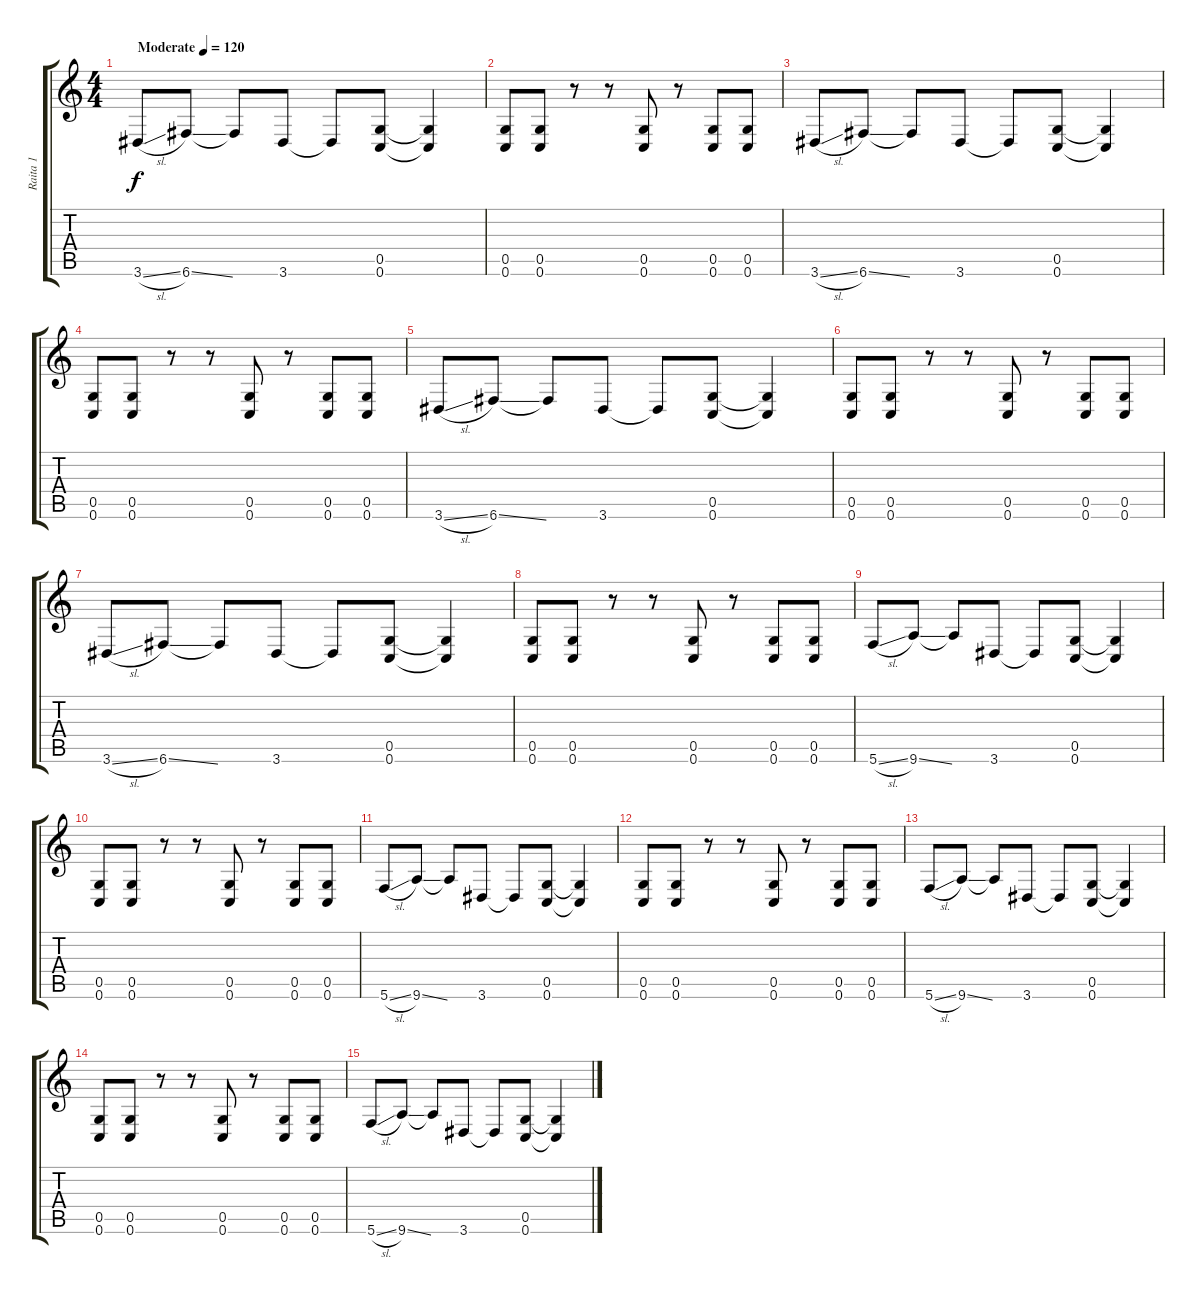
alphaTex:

\track ("Raita 1" "Raita 1") {instrument distortionguitar}
\staff {score tabs}
\tuning (D4 A3 F3 C3 G2 C2) {hide}
\ts (4 4)
\tempo (120 "Moderate")
\clef g2
\ks c
3.6{sl}.8{dy f instrument distortionguitar} 6.6{ss}.8 6.6{t}.8 3.6.8 3.6{t}.8 (0.5 0.6).8 (0.5{t} 0.6{t}).4 |
(0.5 0.6).8 (0.5 0.6).8 r.8 r.8 (0.5 0.6).8 r.8 (0.5 0.6).8 (0.5 0.6).8 |
3.6{sl}.8 6.6{ss}.8 6.6{t}.8 3.6.8 3.6{t}.8 (0.5 0.6).8 (0.5{t} 0.6{t}).4 |
(0.5 0.6).8 (0.5 0.6).8 r.8 r.8 (0.5 0.6).8 r.8 (0.5 0.6).8 (0.5 0.6).8 |
3.6{sl}.8 6.6{ss}.8 6.6{t}.8 3.6.8 3.6{t}.8 (0.5 0.6).8 (0.5{t} 0.6{t}).4 |
(0.5 0.6).8 (0.5 0.6).8 r.8 r.8 (0.5 0.6).8 r.8 (0.5 0.6).8 (0.5 0.6).8 |
3.6{sl}.8 6.6{ss}.8 6.6{t}.8 3.6.8 3.6{t}.8 (0.5 0.6).8 (0.5{t} 0.6{t}).4 |
(0.5 0.6).8 (0.5 0.6).8 r.8 r.8 (0.5 0.6).8 r.8 (0.5 0.6).8 (0.5 0.6).8 |
5.6{sl}.8 9.6{ss}.8 9.6{t}.8 3.6.8 3.6{t}.8 (0.5 0.6).8 (0.5{t} 0.6{t}).4 |
(0.5 0.6).8 (0.5 0.6).8 r.8 r.8 (0.5 0.6).8 r.8 (0.5 0.6).8 (0.5 0.6).8 |
5.6{sl}.8 9.6{ss}.8 9.6{t}.8 3.6.8 3.6{t}.8 (0.5 0.6).8 (0.5{t} 0.6{t}).4 |
(0.5 0.6).8 (0.5 0.6).8 r.8 r.8 (0.5 0.6).8 r.8 (0.5 0.6).8 (0.5 0.6).8 |
5.6{sl}.8 9.6{ss}.8 9.6{t}.8 3.6.8 3.6{t}.8 (0.5 0.6).8 (0.5{t} 0.6{t}).4 |
(0.5 0.6).8 (0.5 0.6).8 r.8 r.8 (0.5 0.6).8 r.8 (0.5 0.6).8 (0.5 0.6).8 |
5.6{sl}.8 9.6{ss}.8 9.6{t}.8 3.6.8 3.6{t}.8 (0.5 0.6).8 (0.5{t} 0.6{t}).4
